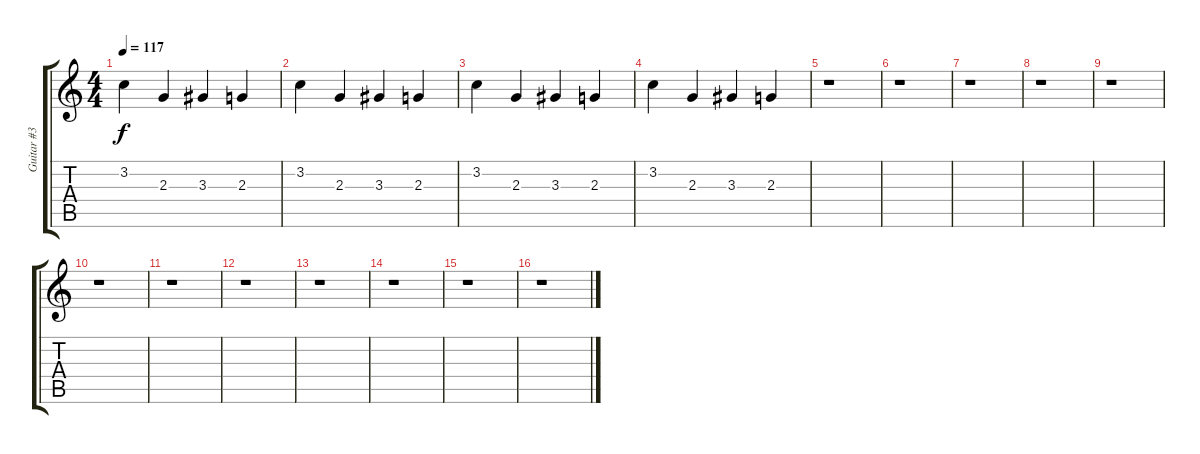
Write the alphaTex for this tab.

\track ("Guitar #3" "Guitar #3") {instrument distortionguitar}
\staff {score tabs}
\tuning (D4 A3 F3 C3 G2 C2) {hide}
\ts (4 4)
\tempo 117
\clef g2
\ks c
3.2.4{dy f} 2.3.4 3.3.4 2.3.4 |
3.2.4 2.3.4 3.3.4 2.3.4 |
3.2.4 2.3.4 3.3.4 2.3.4 |
3.2.4 2.3.4 3.3.4 2.3.4 |
r.1 |
r.1 |
r.1 |
r.1 |
r.1 |
r.1 |
r.1 |
r.1 |
r.1 |
r.1 |
r.1 |
r.1
